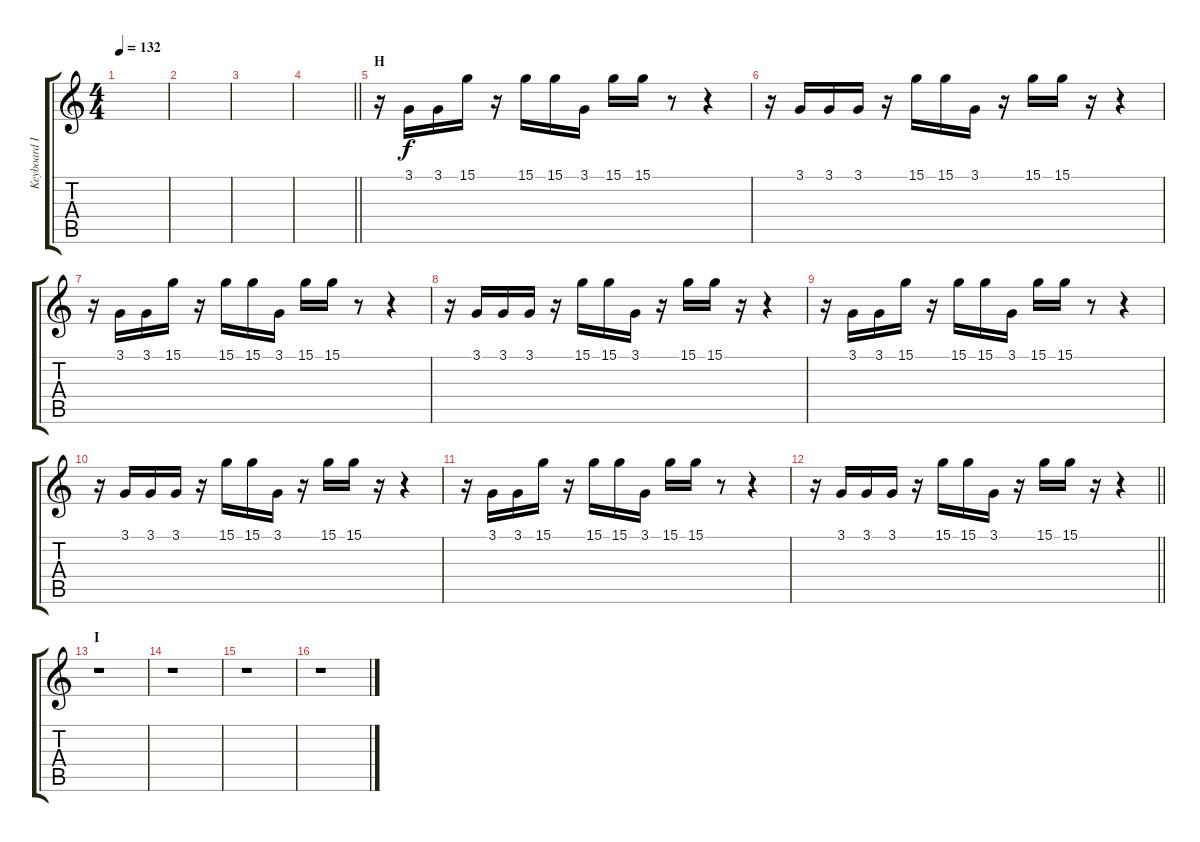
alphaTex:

\track ("Keyboard I" "Keyboard I") {instrument lead1square}
\staff {score tabs}
\tuning (E4 B3 G3 D3 A2 E2) {hide}
\ts (4 4)
\tempo 132
\clef g2
\ks c
|
|
|
\barLineRight lightlight
|
\section ("" "H")
r.16 3.1.16{instrument lead1square} 3.1.16 15.1.16 r.16 15.1.16 15.1.16 3.1.16 15.1.16 15.1.16 r.8 r.4 |
r.16 3.1.16 3.1.16 3.1.16 r.16 15.1.16 15.1.16 3.1.16 r.16 15.1.16 15.1.16 r.16 r.4 |
r.16 3.1.16 3.1.16 15.1.16 r.16 15.1.16 15.1.16 3.1.16 15.1.16 15.1.16 r.8 r.4 |
r.16 3.1.16 3.1.16 3.1.16 r.16 15.1.16 15.1.16 3.1.16 r.16 15.1.16 15.1.16 r.16 r.4 |
r.16 3.1.16 3.1.16 15.1.16 r.16 15.1.16 15.1.16 3.1.16 15.1.16 15.1.16 r.8 r.4 |
r.16 3.1.16 3.1.16 3.1.16 r.16 15.1.16 15.1.16 3.1.16 r.16 15.1.16 15.1.16 r.16 r.4 |
r.16 3.1.16 3.1.16 15.1.16 r.16 15.1.16 15.1.16 3.1.16 15.1.16 15.1.16 r.8 r.4 |
\barLineRight lightlight
r.16 3.1.16 3.1.16 3.1.16 r.16 15.1.16 15.1.16 3.1.16 r.16 15.1.16 15.1.16 r.16 r.4 |
\section ("" "I")
r.1 |
r.1 |
r.1 |
r.1
